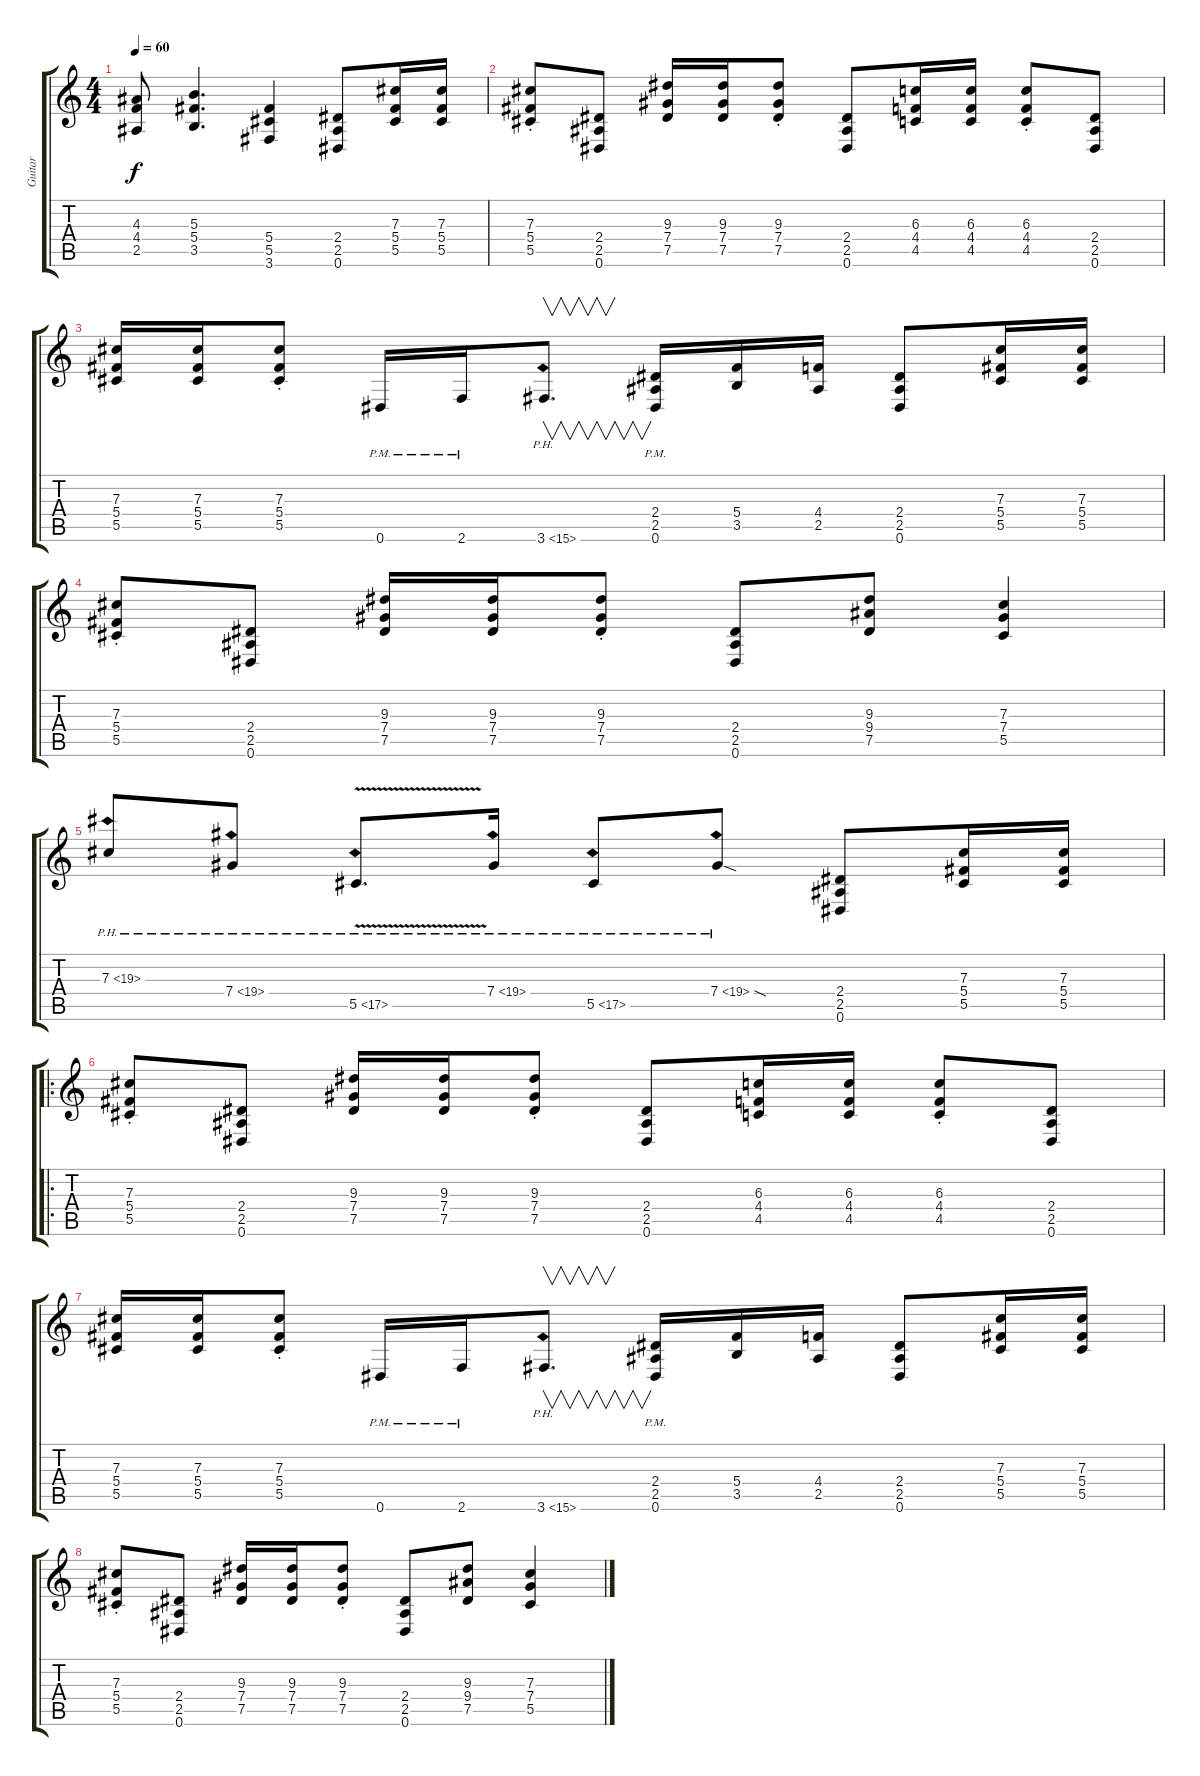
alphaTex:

\track ("Guitar" "Guitar") {instrument distortionguitar}
\staff {score tabs}
\tuning (Eb4 Bb3 Gb3 Db3 Ab2 Eb2) {hide}
\ts (4 4)
\tempo 60
\clef g2
\ks c
(4.3 4.4 2.5).8{dy f} (5.3 5.4 3.5).4{d} (5.4 5.5 3.6).4 (2.4 2.5 0.6).8 (7.3 5.4 5.5).16 (7.3 5.4 5.5).16 |
(7.3{st} 5.4{st} 5.5{st}).8 (2.4 2.5 0.6).8 (9.3 7.4 7.5).16 (9.3 7.4 7.5).16 (9.3{st} 7.4{st} 7.5{st}).8 (2.4 2.5 0.6).8 (6.3 4.4 4.5).16 (6.3 4.4 4.5).16 (6.3{st} 4.4{st} 4.5{st}).8 (2.4 2.5 0.6).8 |
(7.3 5.4 5.5).16 (7.3 5.4 5.5).16 (7.3{st} 5.4{st} 5.5{st}).8 0.6{pm}.16 2.6{pm}.16 3.6{ph 12}.8{v d} (2.4{pm} 2.5{pm} 0.6{pm}).16 (5.4 3.5).16 (4.4 2.5).16 (2.4 2.5 0.6).8 (7.3 5.4 5.5).16 (7.3 5.4 5.5).16 |
(7.3{st} 5.4{st} 5.5{st}).8 (2.4 2.5 0.6).8 (9.3 7.4 7.5).16 (9.3 7.4 7.5).16 (9.3{st} 7.4{st} 7.5{st}).8 (2.4 2.5 0.6).8 (9.3 9.4 7.5).8 (7.3 7.4 5.5).4 |
7.3{ph 12}.8 7.4{ph 12}.8 5.5{ph 12 v}.8{d} 7.4{ph 12}.16 5.5{ph 12}.8 7.4{ph 12 sod}.8 (2.4 2.5 0.6).8 (7.3 5.4 5.5).16 (7.3 5.4 5.5).16 |
\ro
(7.3{st} 5.4{st} 5.5{st}).8 (2.4 2.5 0.6).8 (9.3 7.4 7.5).16 (9.3 7.4 7.5).16 (9.3{st} 7.4{st} 7.5{st}).8 (2.4 2.5 0.6).8 (6.3 4.4 4.5).16 (6.3 4.4 4.5).16 (6.3{st} 4.4{st} 4.5{st}).8 (2.4 2.5 0.6).8 |
(7.3 5.4 5.5).16 (7.3 5.4 5.5).16 (7.3{st} 5.4{st} 5.5{st}).8 0.6{pm}.16 2.6{pm}.16 3.6{ph 12}.8{v d} (2.4{pm} 2.5{pm} 0.6{pm}).16 (5.4 3.5).16 (4.4 2.5).16 (2.4 2.5 0.6).8 (7.3 5.4 5.5).16 (7.3 5.4 5.5).16 |
(7.3{st} 5.4{st} 5.5{st}).8 (2.4 2.5 0.6).8 (9.3 7.4 7.5).16 (9.3 7.4 7.5).16 (9.3{st} 7.4{st} 7.5{st}).8 (2.4 2.5 0.6).8 (9.3 9.4 7.5).8 (7.3 7.4 5.5).4
